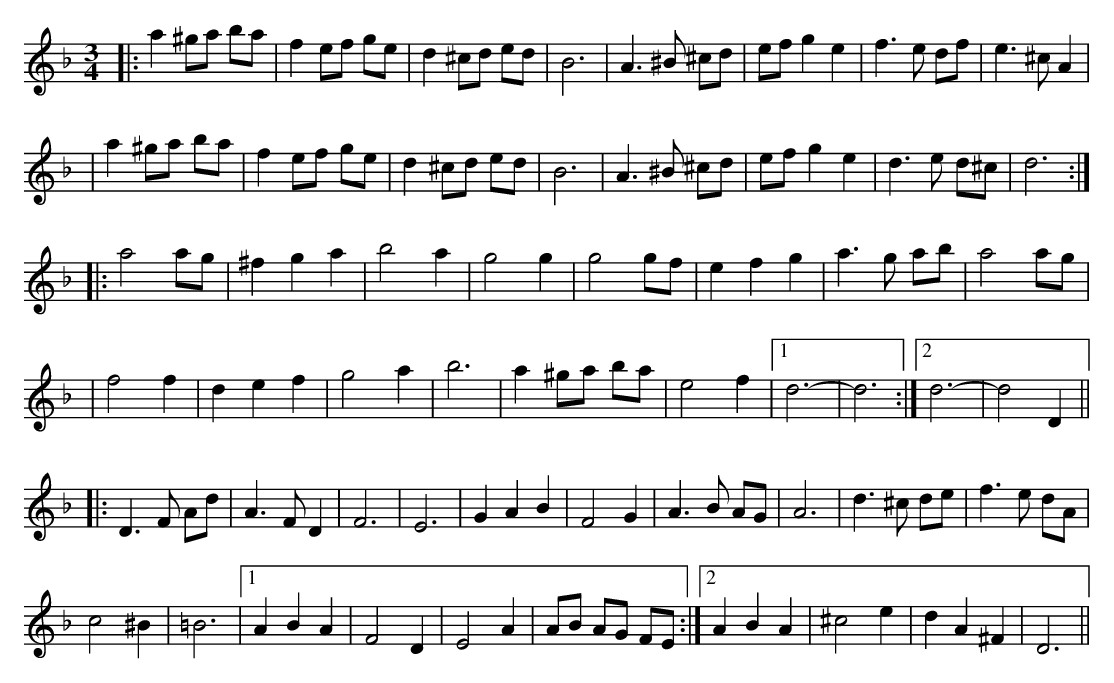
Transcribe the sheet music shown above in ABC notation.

X:1
M:3/4
K:Dmin
|:a2^ga ba|f2 ef ge|d2^cd ed|B6|A3^B ^cd|ef g2 e2| f3 e df|e3^cA2|
|a2^ga ba|f2 ef ge|d2^cd ed|B6|A3^B ^cd|ef g2 e2| d3 e d^c| d6:|
|:a4 ag|^f2g2a2|b4a2|g4g2|g4 gf|e2f2g2|a3 g ab|a4 ag|
|f4 f2|d2e2f2|g4a2|b6|a2^ga ba|e4f2|1 d6-|d6:|2 d6-|d4D2||
|:D3 F Ad|A3 F D2|F6|E6|G2A2B2|F4G2|A3B AG|A6|d3^c de|f3e dA|
c4^B2|=B6|1 A2B2A2|F4D2|E4A2|AB AG FE:|2 A2B2A2|^c4e2|d2A2^F2|D6||
